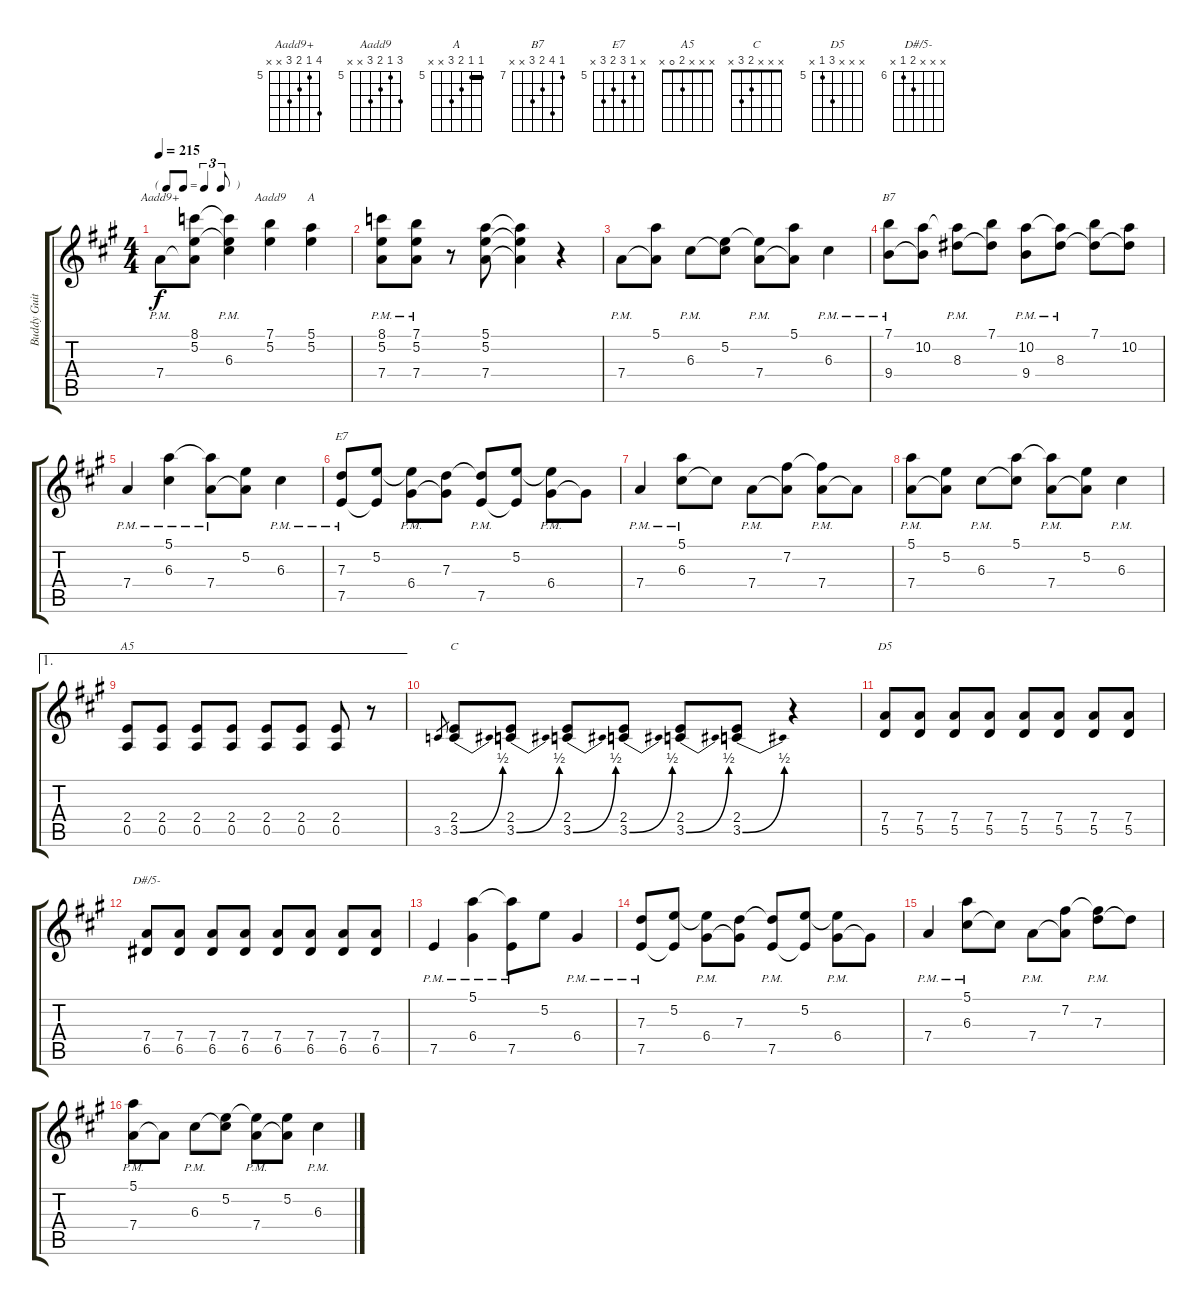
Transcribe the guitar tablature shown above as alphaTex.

\track ("Buddy Guitar" "Buddy Guit") {instrument overdrivenguitar}
\staff {score tabs}
\tuning (E4 B3 G3 D3 A2 E2) {hide}
\chord ("Aadd9+" 8 5 6 7 x x) {firstfret 5}
\chord ("Aadd9" 7 5 6 7 x x) {firstfret 5}
\chord ("A" 5 5 6 7 x x) {firstfret 5 barre 5}
\chord ("B7" 7 10 8 9 x x) {firstfret 7}
\chord ("E7" x 5 7 6 7 x) {firstfret 5}
\chord ("A5" x x x 2 0 x)
\chord ("C" x x x 2 3 x)
\chord ("D5" x x x 7 5 x) {firstfret 5}
\chord ("D#/5-" x x x 7 6 x) {firstfret 6}
\ts (4 4)
\tf triplet8th
\tempo 215
\clef g2
\ks a
7.4{pm}.8{ch "Aadd9+" dy f} (8.1 5.2 7.4{t}).8 (8.1{t} 5.2{t} 6.3{pm}).4 (7.1 5.2).4{ch "Aadd9"} (5.1 5.2).4{ch "A"} |
(8.1 5.2 7.4{pm}).8 (7.1 5.2 7.4{pm}).8 r.8 (5.1 5.2 7.4).8 (5.1{t} 5.2{t} 7.4{t}).4 r.4 |
7.4{pm}.8 (5.1 7.4{t}).8 6.3{pm}.8 (5.2 6.3{t}).8 (5.2{t} 7.4{pm}).8 (5.1 7.4{t}).8 6.3{pm}.4 |
(7.1 9.4{pm}).8{ch "B7"} (10.2 9.4{t}).8 (10.2{t} 8.3{pm}).8 (7.1 8.3{t}).8 (10.2 9.4{pm}).8 (10.2{t} 8.3{pm}).8 (7.1 8.3{t}).8 (10.2 8.3{t}).8 |
7.4{pm}.4 (5.1 6.3{pm}).4 (5.1{t} 7.4{pm}).8 (5.2 7.4{t}).8 6.3{pm}.4 |
(7.3 7.5{pm}).8{ch "E7"} (5.2 7.5{t}).8 (5.2{t} 6.4{pm}).8 (7.3 6.4{t}).8 (7.3{t} 7.5{pm}).8 (5.2 7.5{t}).8 (5.2{t} 6.4{pm}).8 6.4{t}.8 |
7.4{pm}.4 (5.1 6.3{pm}).8 6.3{t}.8 7.4{pm}.8 (7.2 7.4{t}).8 (7.2{t} 7.4{pm}).8 7.4{t}.8 |
(5.1 7.4{pm}).8 (5.2 7.4{t}).8 6.3{pm}.8 (5.1 6.3{t}).8 (5.1{t} 7.4{pm}).8 (5.2 7.4{t}).8 6.3{pm}.4 |
\ae 1
(2.4 0.5).8{ch "A5"} (2.4 0.5).8 (2.4 0.5).8 (2.4 0.5).8 (2.4 0.5).8 (2.4 0.5).8 (2.4 0.5).8 r.8 |
3.5.8{gr} (2.4 3.5{be (bend 0 0 60 2)}).8{ch "C"} (2.4 3.5{be (bend 0 0 60 2)}).8 (2.4 3.5{be (bend 0 0 60 2)}).8 (2.4 3.5{be (bend 0 0 60 2)}).8 (2.4 3.5{be (bend 0 0 60 2)}).8 (2.4 3.5{be (bend 0 0 60 2)}).8 r.4 |
(7.4 5.5).8{ch "D5"} (7.4 5.5).8 (7.4 5.5).8 (7.4 5.5).8 (7.4 5.5).8 (7.4 5.5).8 (7.4 5.5).8 (7.4 5.5).8 |
(7.4 6.5).8{ch "D#/5-"} (7.4 6.5).8 (7.4 6.5).8 (7.4 6.5).8 (7.4 6.5).8 (7.4 6.5).8 (7.4 6.5).8 (7.4 6.5).8 |
7.5{pm}.4 (5.1 6.4{pm}).4 (5.1{t} 7.5{pm}).8 5.2.8 6.4{pm}.4 |
(7.3 7.5{pm}).8 (5.2 7.5{t}).8 (5.2{t} 6.4{pm}).8 (7.3 6.4{t}).8 (7.3{t} 7.5{pm}).8 (5.2 7.5{t}).8 (5.2{t} 6.4{pm}).8 6.4{t}.8 |
7.4{pm}.4 (5.1 6.3{pm}).8 6.3{t}.8 7.4{pm}.8 (7.2 7.4{t}).8 (7.2{t} 7.3{pm}).8 7.3{t}.8 |
(5.1 7.4{pm}).8 7.4{t}.8 6.3{pm}.8 (5.2 6.3{t}).8 (5.2{t} 7.4{pm}).8 (5.2 7.4{t}).8 6.3{pm}.4
